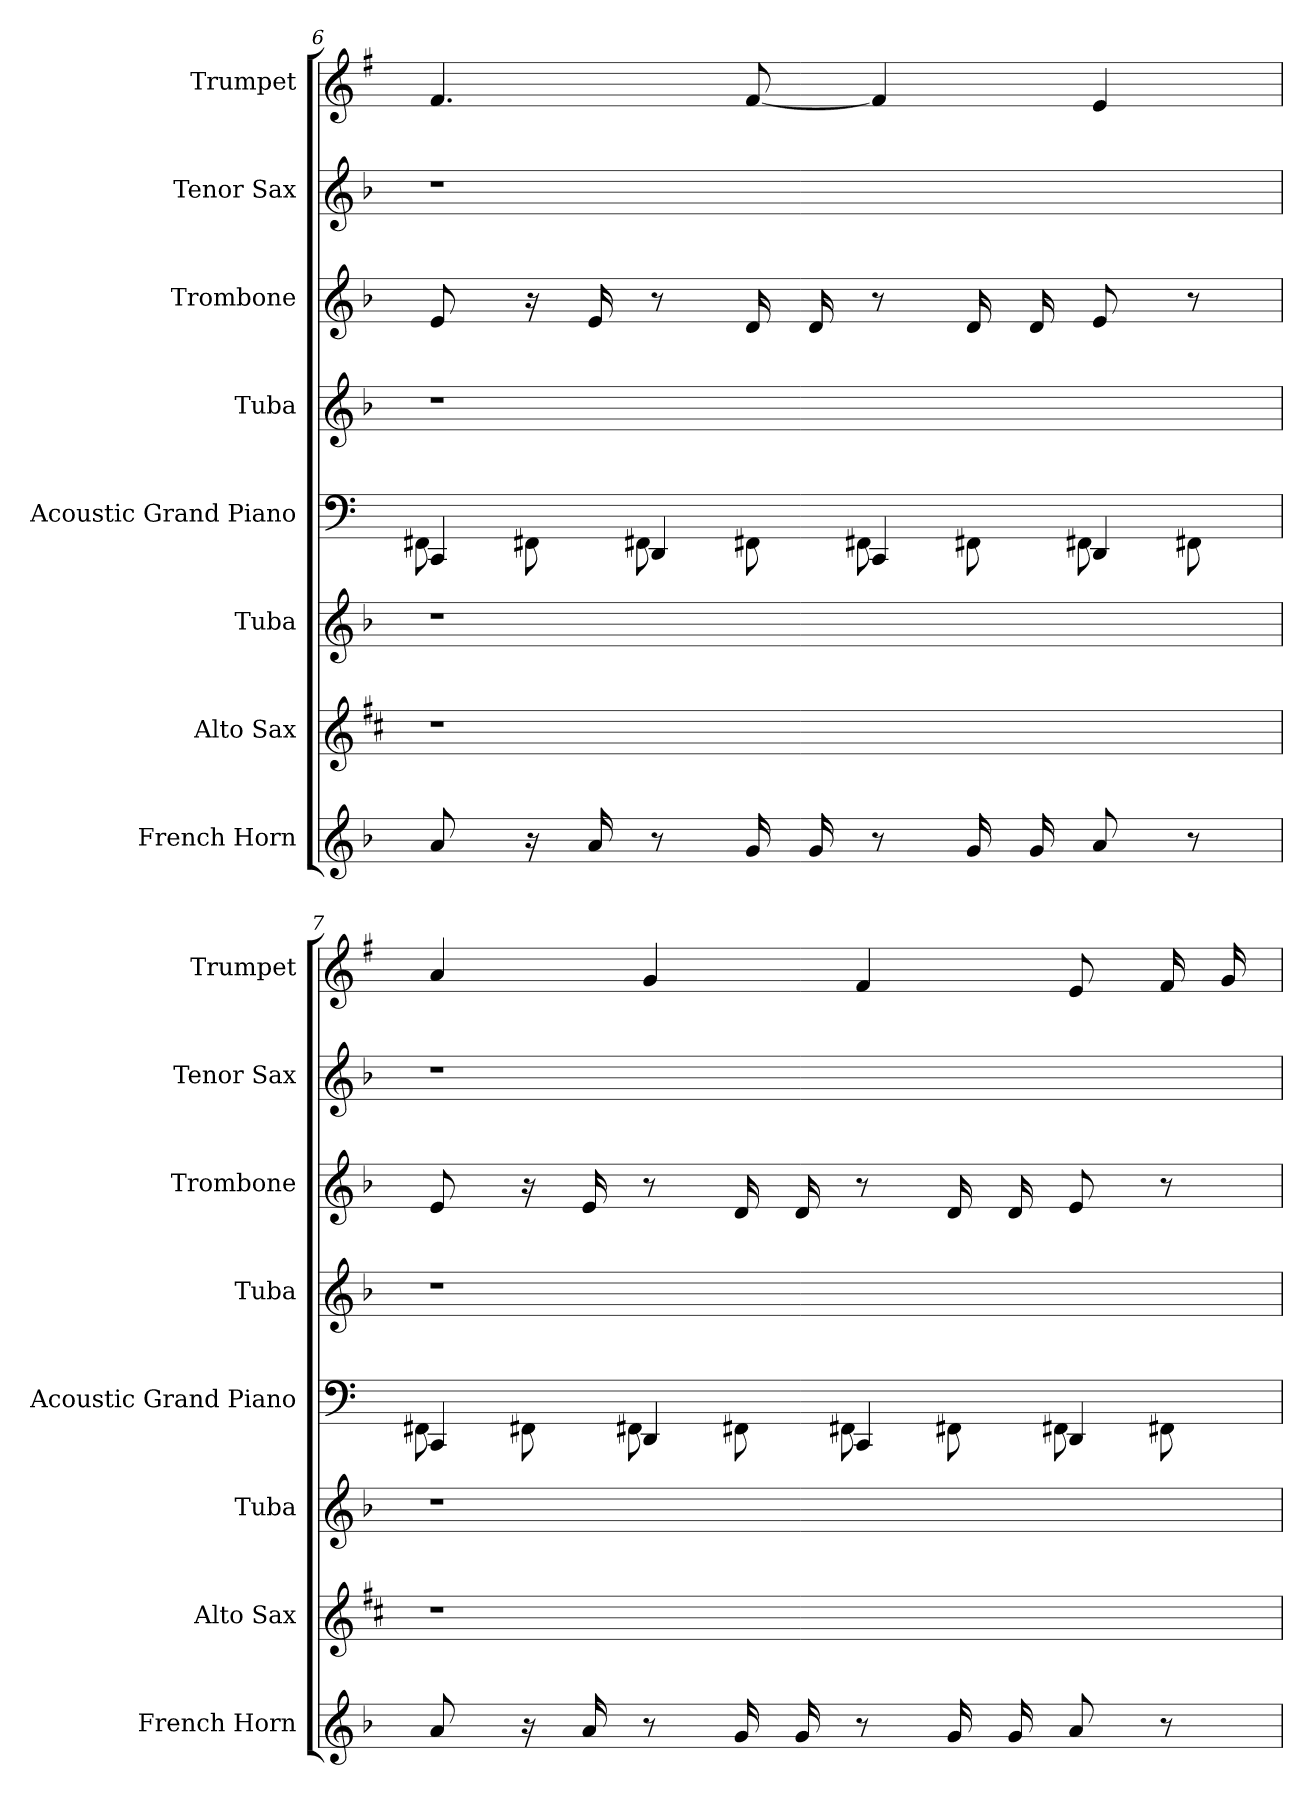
**kern	**kern	**kern	**kern	**kern	**kern	**kern	**kern
*part8	*part7	*part6	*part5	*part4	*part3	*part2	*part1
*staff8	*staff7	*staff6	*staff5	*staff4	*staff3	*staff2	*staff1
*I"French Horn	*I"Alto Sax	*I"Tuba	*I"Acoustic Grand Piano	*I"Tuba	*I"Trombone	*I"Tenor Sax	*I"Trumpet
*I'French Horn	*I'Alto Sax	*I'Tuba	*I'Acoustic Grand Piano	*I'Tuba	*I'Trombone	*I'Tenor Sax	*I'Trumpet
*clefG2	*clefG2	*clefG2	*clefF4	*clefG2	*clefG2	*clefG2	*clefG2
*ITrd8c14	*ITrd5c9	*ITrd15c26	*	*ITrd15c26	*ITrd8c14	*ITrd8c14	*ITrd1c2
*k[b-]	*k[b-]	*k[b-]	*	*k[b-]	*k[b-]	*k[b-]	*k[b-]
=6	=6	=6	=6	=6	=6	=6	=6
*	*	*	*^	*	*	*	*
8A	1r	1r	4CC	8FF#X	1r	8E	1r	4.e
16r	.	.	.	8FF#X	.	16r	.	.
16A	.	.	.	.	.	16E	.	.
8r	.	.	4DD	8FF#X	.	8r	.	.
16G	.	.	.	8FF#X	.	16D	.	[8e
16G	.	.	.	.	.	16D	.	.
8r	.	.	4CC	8FF#X	.	8r	.	4e]
16G	.	.	.	8FF#X	.	16D	.	.
16G	.	.	.	.	.	16D	.	.
8A	.	.	4DD	8FF#X	.	8E	.	4d
8r	.	.	.	8FF#X	.	8r	.	.
=7	=7	=7	=7	=7	=7	=7	=7	=7
8A	1r	1r	4CC	8FF#X	1r	8E	1r	4g
16r	.	.	.	8FF#X	.	16r	.	.
16A	.	.	.	.	.	16E	.	.
8r	.	.	4DD	8FF#X	.	8r	.	4f
16G	.	.	.	8FF#X	.	16D	.	.
16G	.	.	.	.	.	16D	.	.
8r	.	.	4CC	8FF#X	.	8r	.	4e
16G	.	.	.	8FF#X	.	16D	.	.
16G	.	.	.	.	.	16D	.	.
8A	.	.	4DD	8FF#X	.	8E	.	8d
8r	.	.	.	8FF#X	.	8r	.	16e
.	.	.	.	.	.	.	.	16f
*	*	*	*v	*v	*	*	*	*
=	=	=	=	=	=	=	=
*-	*-	*-	*-	*-	*-	*-	*-
